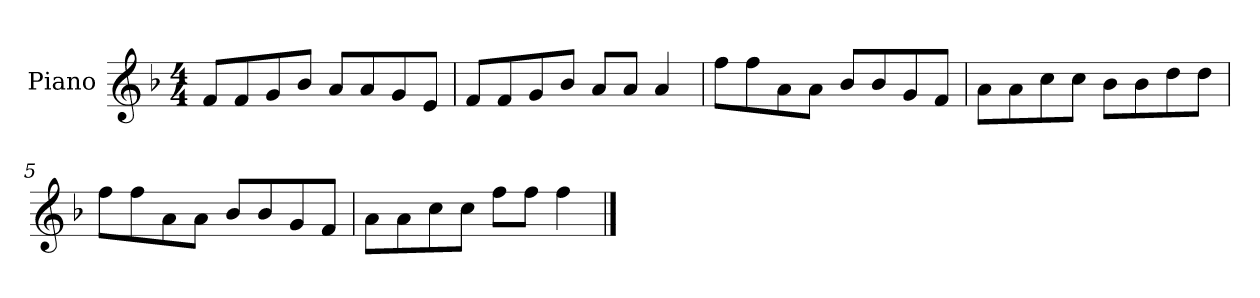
**kern
*part1
*staff1
*I"Piano
*I'P-no
*clefG2
*k[b-]
*M4/4
*MM90
=1
8f/L
8f/
8g/
8b-/J
8a/L
8a/
8g/
8e/J
=2
8f/L
8f/
8g/
8b-/J
8a/L
8a/J
4a/
=3
8ff\L
8ff\
8a\
8a\J
8b-/L
8b-/
8g/
8f/J
=4
8a\L
8a\
8cc\
8cc\J
8b-\L
8b-\
8dd\
8dd\J
=5
8ff\L
8ff\
8a\
8a\J
8b-/L
8b-/
8g/
8f/J
!!LO:LB:g=z
=6
8a\L
8a\
8cc\
8cc\J
8ff\L
8ff\J
4ff\
==
*-
